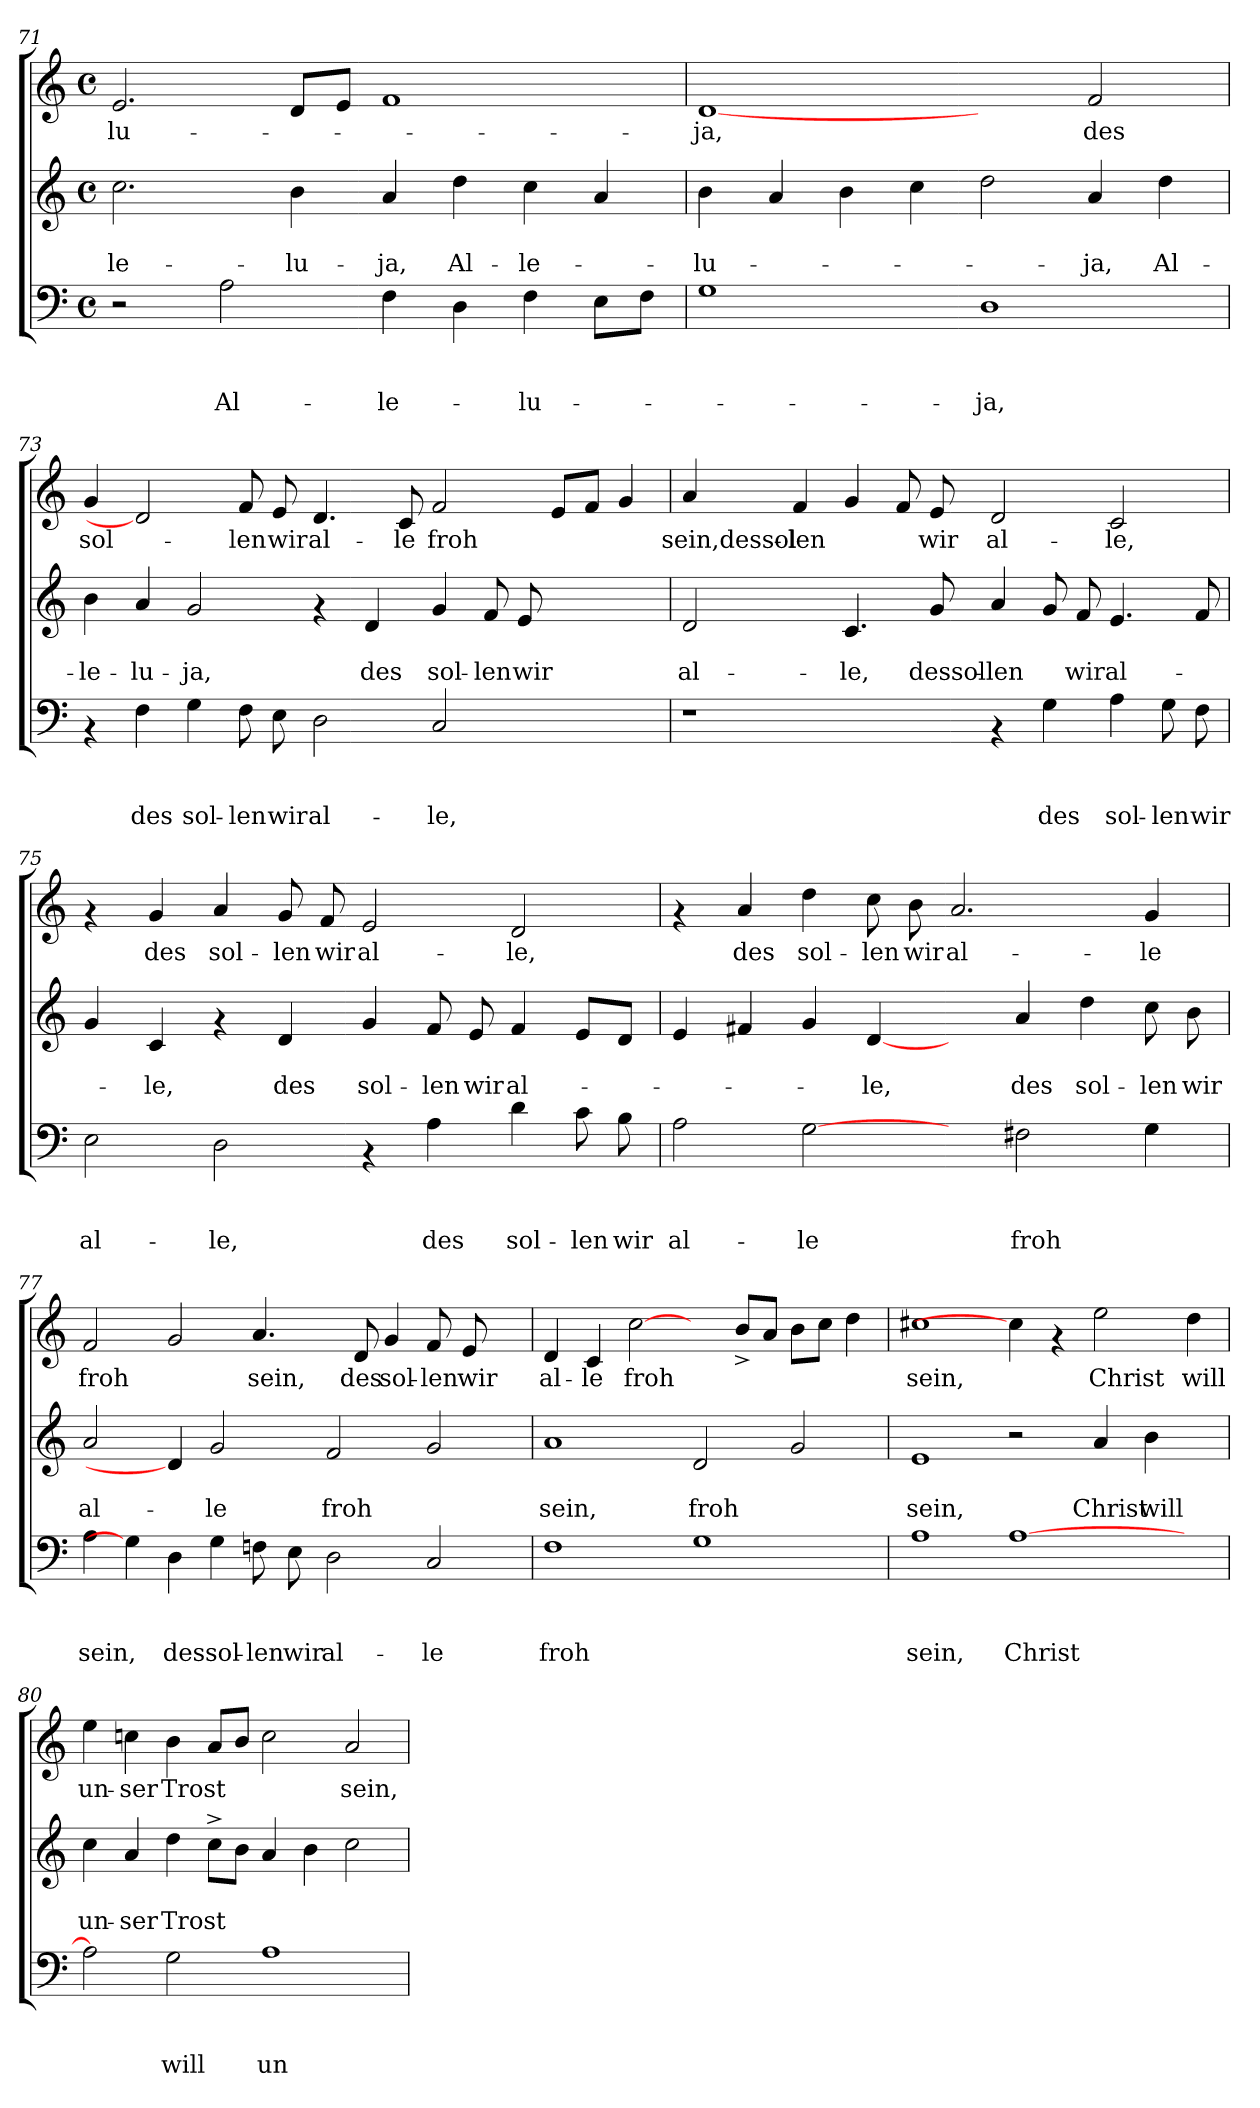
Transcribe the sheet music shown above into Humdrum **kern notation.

**kern	**text	**text	**text	**kern	**text	**text	**kern	**text
*part3	*part3	*part3	*part3	*part2	*part2	*part2	*part1	*part1
*staff3	*staff3	*staff3	*staff3	*staff2	*staff2	*staff2	*staff1	*staff1
*clefF4	*	*	*	*clefG2	*	*	*clefG2	*
*k[]	*	*	*	*k[]	*	*	*k[]	*
*C:	*	*	*	*C:	*	*	*C:	*
*M4/4	*	*	*	*M4/4	*	*	*M4/4	*
*met(c)	*	*	*	*met(c)	*	*	*met(c)	*
=71	=71	=71	=71	=71	=71	=71	=71	=71
!	!	!	!	!	!	!LO:LY:b	!	!LO:LY:b
2r	.	.	.	2.cc\	.	-le-	2.e/	-lu-
!	!	!	!LO:LY:b	!	!	!	!	!
2A\	.	.	Al-	.	.	.	.	.
!	!	!	!	!	!	!LO:LY:b	!	!
.	.	.	.	4b\	.	-lu-	8d/L	.
.	.	.	.	.	.	.	8e/J	.
!	!	!	!LO:LY:b	!	!	!LO:LY:b	!	!
4F\	.	.	-le-	4a/	.	-ja,	1f	.
!	!	!	!	!	!	!LO:LY:b	!	!
4D\	.	.	.	4dd\	.	Al-	.	.
!	!	!	!LO:LY:b	!	!	!LO:LY:b	!	!
4F\	.	.	-lu-	4cc\	.	-le-	.	.
8E\L	.	.	.	4a/	.	.	.	.
8F\J	.	.	.	.	.	.	.	.
=72	=72	=72	=72	=72	=72	=72	=72	=72
!	!	!	!	!	!	!LO:LY:b	!	!LO:LY:b
1G	.	.	.	4b\	.	-lu-	[1d	-ja,
.	.	.	.	4a/	.	.	.	.
.	.	.	.	4b\	.	.	.	.
.	.	.	.	4cc\	.	.	.	.
!	!	!	!LO:LY:b	!	!	!	!	!
1D	.	.	-ja,	2dd\	.	.	2ryy	.
!	!	!	!	!	!	!LO:LY:b	!	!LO:LY:b
.	.	.	.	4a/	.	-ja,	2f/	des
!	!	!	!	!	!	!LO:LY:b	!	!
.	.	.	.	4dd\	.	Al-	.	.
!!LO:PB:g=z
=73	=73	=73	=73	=73	=73	=73	=73	=73
!	!	!	!	!	!	!LO:LY:b	!	!LO:LY:b
4rAA	.	.	.	4b\	.	-le-	4g/	sol-
!	!	!	!LO:LY:b	!	!	!LO:LY:b	!	!
4F\	.	.	des	4a/	.	-lu-	2d]	.
!	!	!	!LO:LY:b	!	!	!LO:LY:b	!	!
4G\	.	.	sol-	2g/	.	-ja,	.	.
!	!	!	!LO:LY:b	!	!	!	!	!LO:LY:b
8F\	.	.	-len	.	.	.	8f/	-len
!	!	!	!LO:LY:b	!	!	!	!	!LO:LY:b
8E\	.	.	wir	.	.	.	8e/	wir
!	!	!	!LO:LY:b	!	!	!	!	!LO:LY:b
2D\	.	.	al-	4rf	.	.	4.d/	al-
!	!	!	!	!	!	!LO:LY:b	!	!
.	.	.	.	4d/	.	des	.	.
!	!	!	!	!	!	!	!	!LO:LY:b
.	.	.	.	.	.	.	8c/	-le
!	!	!	!LO:LY:b	!	!	!LO:LY:b	!	!LO:LY:b
2C/	.	.	-le,	4g/	.	sol-	2f/	froh
!	!	!	!	!	!	!LO:LY:b	!	!
.	.	.	.	8f/	.	-len	.	.
!	!	!	!	!	!	!LO:LY:b	!	!
.	.	.	.	8e/	.	wir	.	.
2ryy	.	.	.	2ryy	.	.	8e/L	.
.	.	.	.	.	.	.	8f/J	.
.	.	.	.	.	.	.	4g/	.
=74	=74	=74	=74	=74	=74	=74	=74	=74
!	!	!	!	!	!	!LO:LY:b	!	!LO:LY:b
1r	.	.	.	2d/	.	al-	4a/	sein,dessol-
!	!	!	!	!	!	!	!	!LO:LY:b
.	.	.	.	.	.	.	4f/	-len
!	!	!	!	!	!	!LO:LY:b	!	!
.	.	.	.	4.c/	.	-le,	4g/	.
.	.	.	.	.	.	.	8f/	.
!	!	!	!	!	!	!LO:LY:b	!	!LO:LY:b
.	.	.	.	8g/	.	dessol-	8e/	wir
!	!	!	!	!	!	!LO:LY:b	!	!LO:LY:b
4rAA	.	.	.	4a/	.	-len	2d/	al-
!	!	!	!LO:LY:b	!	!	!	!	!
4G\	.	.	des	8g/	.	.	.	.
!	!	!	!	!	!	!LO:LY:b	!	!
.	.	.	.	8f/	.	wir	.	.
!	!	!	!LO:LY:b	!	!	!LO:LY:b	!	!LO:LY:b
4A\	.	.	sol-	4.e/	.	al-	2c/	-le,
!	!	!	!LO:LY:b	!	!	!	!	!
8G\	.	.	-len	.	.	.	.	.
!	!	!	!LO:LY:b	!	!	!	!	!
8F\	.	.	wir	8f/	.	.	.	.
=75	=75	=75	=75	=75	=75	=75	=75	=75
!	!	!	!LO:LY:b	!	!	!	!	!
2E\	.	.	al-	4g/	.	.	4rf	.
!	!	!	!	!	!	!LO:LY:b	!	!LO:LY:b
.	.	.	.	4c/	.	-le,	4g/	des
!	!	!	!LO:LY:b	!	!	!	!	!LO:LY:b
2D\	.	.	-le,	4rf	.	.	4a/	sol-
!	!	!	!	!	!	!LO:LY:b	!	!LO:LY:b
.	.	.	.	4d/	.	des	8g/	-len
!	!	!	!	!	!	!	!	!LO:LY:b
.	.	.	.	.	.	.	8f/	wir
!	!	!	!	!	!	!LO:LY:b	!	!LO:LY:b
4rAA	.	.	.	4g/	.	sol-	2e/	al-
!	!	!	!LO:LY:b	!	!	!LO:LY:b	!	!
4A\	.	.	des	8f/	.	-len	.	.
!	!	!	!	!	!	!LO:LY:b	!	!
.	.	.	.	8e/	.	wir	.	.
!	!	!	!LO:LY:b	!	!	!LO:LY:b	!	!LO:LY:b
4d\	.	.	sol-	4f/	.	al-	2d/	-le,
!	!	!	!LO:LY:b	!	!	!	!	!
8c\	.	.	-len	8e/L	.	.	.	.
!	!	!	!LO:LY:b	!	!	!	!	!
8B\	.	.	wir	8d/J	.	.	.	.
!!LO:LB:g=z
=76	=76	=76	=76	=76	=76	=76	=76	=76
!	!	!	!LO:LY:b	!	!	!	!	!
2A\	.	.	al-	4e/	.	.	4rf	.
!	!	!	!	!	!	!	!	!LO:LY:b
.	.	.	.	4f#X/	.	.	4a/	des
!	!	!	!LO:LY:b	!	!	!	!	!LO:LY:b
[2G\	.	.	-le	4g/	.	.	4dd\	sol-
!	!	!	!	!	!	!LO:LY:b	!	!LO:LY:b
.	.	.	.	[4d/	.	-le,	8cc\	-len
!	!	!	!	!	!	!	!	!LO:LY:b
.	.	.	.	.	.	.	8b\	wir
!	!	!	!	!	!	!	!	!LO:LY:b
4ryy	.	.	.	4ryy	.	.	2.a/	al-
!	!	!	!LO:LY:b	!	!	!LO:LY:b	!	!
2F#X\	.	.	froh	4a/	.	des	.	.
!	!	!	!	!	!	!LO:LY:b	!	!
.	.	.	.	4dd\	.	sol-	.	.
!	!	!	!	!	!	!LO:LY:b	!	!LO:LY:b
4G\	.	.	.	8cc\	.	-len	4g/	-le
!	!	!	!	!	!	!LO:LY:b	!	!
.	.	.	.	8b\	.	wir	.	.
=77	=77	=77	=77	=77	=77	=77	=77	=77
!	!	!	!LO:LY:b	!	!	!LO:LY:b	!	!LO:LY:b
4A\	.	.	sein,	2a/	.	al-	2f/	froh
4G\]	.	.	.	.	.	.	.	.
!	!	!	!LO:LY:b	!	!	!	!	!
4D\	.	.	des	4d/]	.	.	2g/	.
!	!	!	!LO:LY:b	!	!	!LO:LY:b	!	!
4G\	.	.	sol-	2g/	.	-le	.	.
!	!	!	!LO:LY:b	!	!	!	!	!LO:LY:b
8Fni\	.	.	-len	.	.	.	4.a/	sein,
!	!	!	!LO:LY:b	!	!	!	!	!
8E\	.	.	wir	.	.	.	.	.
!	!	!	!LO:LY:b	!	!	!LO:LY:b	!	!
2D\	.	.	al-	2f/	.	froh	.	.
!	!	!	!	!	!	!	!	!LO:LY:b
.	.	.	.	.	.	.	8d/	des
!	!	!	!	!	!	!	!	!LO:LY:b
.	.	.	.	.	.	.	4g/	sol-
!	!	!	!LO:LY:b	!	!	!	!	!LO:LY:b
2C/	.	.	-le	2g/	.	.	8f/	-len
!	!	!	!	!	!	!	!	!LO:LY:b
.	.	.	.	.	.	.	8e/	wir
.	.	.	.	.	.	.	4ryy	.
=78	=78	=78	=78	=78	=78	=78	=78	=78
!	!	!	!LO:LY:b	!	!	!LO:LY:b	!	!LO:LY:b
1F	.	.	froh	1a	.	sein,	4d/	al-
!	!	!	!	!	!	!	!	!LO:LY:b
.	.	.	.	.	.	.	4c/	-le
!	!	!	!	!	!	!	!	!LO:LY:b
.	.	.	.	.	.	.	[2cc\	froh
!	!	!	!	!	!	!LO:LY:b	!	!
1G	.	.	.	2d/	.	froh	4ryy	.
.	.	.	.	.	.	.	8b^</L	.
.	.	.	.	.	.	.	8a/J	.
.	.	.	.	2g/	.	.	8b\L	.
.	.	.	.	.	.	.	8cc\J	.
.	.	.	.	.	.	.	4dd\	.
!!LO:LB:g=z
=79	=79	=79	=79	=79	=79	=79	=79	=79
!	!	!	!LO:LY:b	!	!	!LO:LY:b	!	!LO:LY:b
1A	.	.	sein,	1e	.	sein,	1cc#X	sein,
!	!	!	!LO:LY:b	!	!	!	!	!
[>1A	.	.	Christ	2r	.	.	4cc\]	.
.	.	.	.	.	.	.	4rf	.
!	!	!	!	!	!	!LO:LY:b	!	!LO:LY:b
.	.	.	.	4a/	.	Christ	2ee\	Christ
!	!	!	!	!	!	!LO:LY:b	!	!
.	.	.	.	4b\	.	will	.	.
!	!	!	!	!	!	!	!	!LO:LY:b
4ryy	.	.	.	4ryy	.	.	4dd\	will
=80	=80	=80	=80	=80	=80	=80	=80	=80
!	!	!	!	!	!	!LO:LY:b	!	!LO:LY:b
2A\]	.	.	.	4cc\	.	un-	4ee\	un-
!	!	!	!	!	!	!LO:LY:b	!	!LO:LY:b
.	.	.	.	4a/	.	-ser	4ccni\	-ser
!	!	!	!LO:LY:b	!	!	!LO:LY:b	!	!LO:LY:b
2G\	.	.	will	4dd\	.	Trost	4b\	Trost
.	.	.	.	8cc^>\L	.	.	8a/L	.
.	.	.	.	8b\J	.	.	8b/J	.
!	!	!	!LO:LY:b	!	!	!	!	!
1A	.	.	un-	4a/	.	.	2cc\	.
.	.	.	.	4b\	.	.	.	.
!	!	!	!	!	!	!	!	!LO:LY:b
.	.	.	.	2cc\	.	.	2a/	sein,
=	=	=	=	=	=	=	=	=
*-	*-	*-	*-	*-	*-	*-	*-	*-
